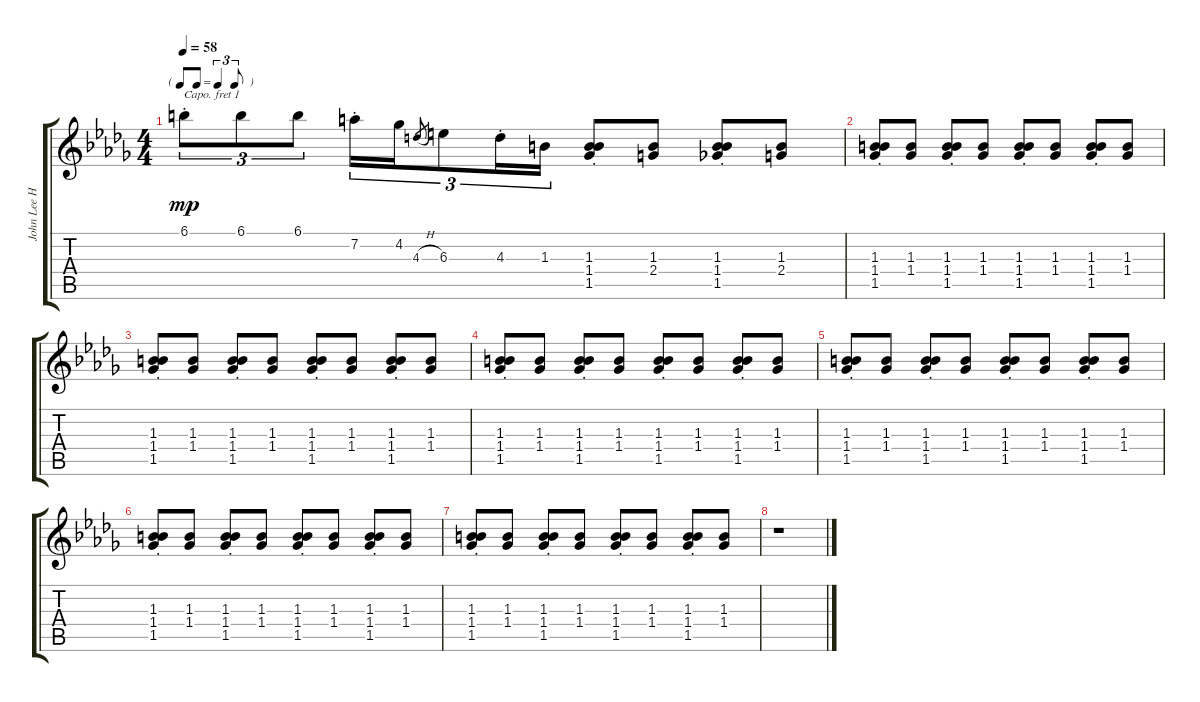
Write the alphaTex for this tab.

\track ("John Lee Hooker Open A Tuning-Capo 1st F" "John Lee H") {instrument acousticguitarsteel}
\staff {score tabs}
\capo 1
\tuning (E4 Db4 A3 E3 A3 E2) {hide}
\ts (4 4)
\tf triplet8th
\tempo 58
\clef g2
\ks db
6.1{st}.8{tu (3 2) dy mp} 6.1.8{tu (3 2)} 6.1.8{tu (3 2)} 7.2{st}.16{tu (3 2)} 4.2.16{tu (3 2)} 4.3{h}.8{gr} 6.3.8{tu (3 2)} 4.3{st}.16{tu (3 2)} 1.3.16{tu (3 2)} (1.3{st} 1.4{st} 1.5{st}).8 (1.3 2.4).8 (1.3{st} 1.4{st} 1.5{st}).8 (1.3 2.4).8 |
(1.3{st} 1.4{st} 1.5{st}).8 (1.3 1.4).8 (1.3{st} 1.4{st} 1.5{st}).8 (1.3 1.4).8 (1.3{st} 1.4{st} 1.5{st}).8 (1.3 1.4).8 (1.3{st} 1.4{st} 1.5{st}).8 (1.3 1.4).8 |
(1.3{st} 1.4{st} 1.5{st}).8 (1.3 1.4).8 (1.3{st} 1.4{st} 1.5{st}).8 (1.3 1.4).8 (1.3{st} 1.4{st} 1.5{st}).8 (1.3 1.4).8 (1.3{st} 1.4{st} 1.5{st}).8 (1.3 1.4).8 |
(1.3{st} 1.4{st} 1.5{st}).8 (1.3 1.4).8 (1.3{st} 1.4{st} 1.5{st}).8 (1.3 1.4).8 (1.3{st} 1.4{st} 1.5{st}).8 (1.3 1.4).8 (1.3{st} 1.4{st} 1.5{st}).8 (1.3 1.4).8 |
(1.3{st} 1.4{st} 1.5{st}).8 (1.3 1.4).8 (1.3{st} 1.4{st} 1.5{st}).8 (1.3 1.4).8 (1.3{st} 1.4{st} 1.5{st}).8 (1.3 1.4).8 (1.3{st} 1.4{st} 1.5{st}).8 (1.3 1.4).8 |
(1.3{st} 1.4{st} 1.5{st}).8 (1.3 1.4).8 (1.3{st} 1.4{st} 1.5{st}).8 (1.3 1.4).8 (1.3{st} 1.4{st} 1.5{st}).8 (1.3 1.4).8 (1.3{st} 1.4{st} 1.5{st}).8 (1.3 1.4).8 |
(1.3{st} 1.4{st} 1.5{st}).8 (1.3 1.4).8 (1.3{st} 1.4{st} 1.5{st}).8 (1.3 1.4).8 (1.3{st} 1.4{st} 1.5{st}).8 (1.3 1.4).8 (1.3{st} 1.4{st} 1.5{st}).8 (1.3 1.4).8 |
r.1
